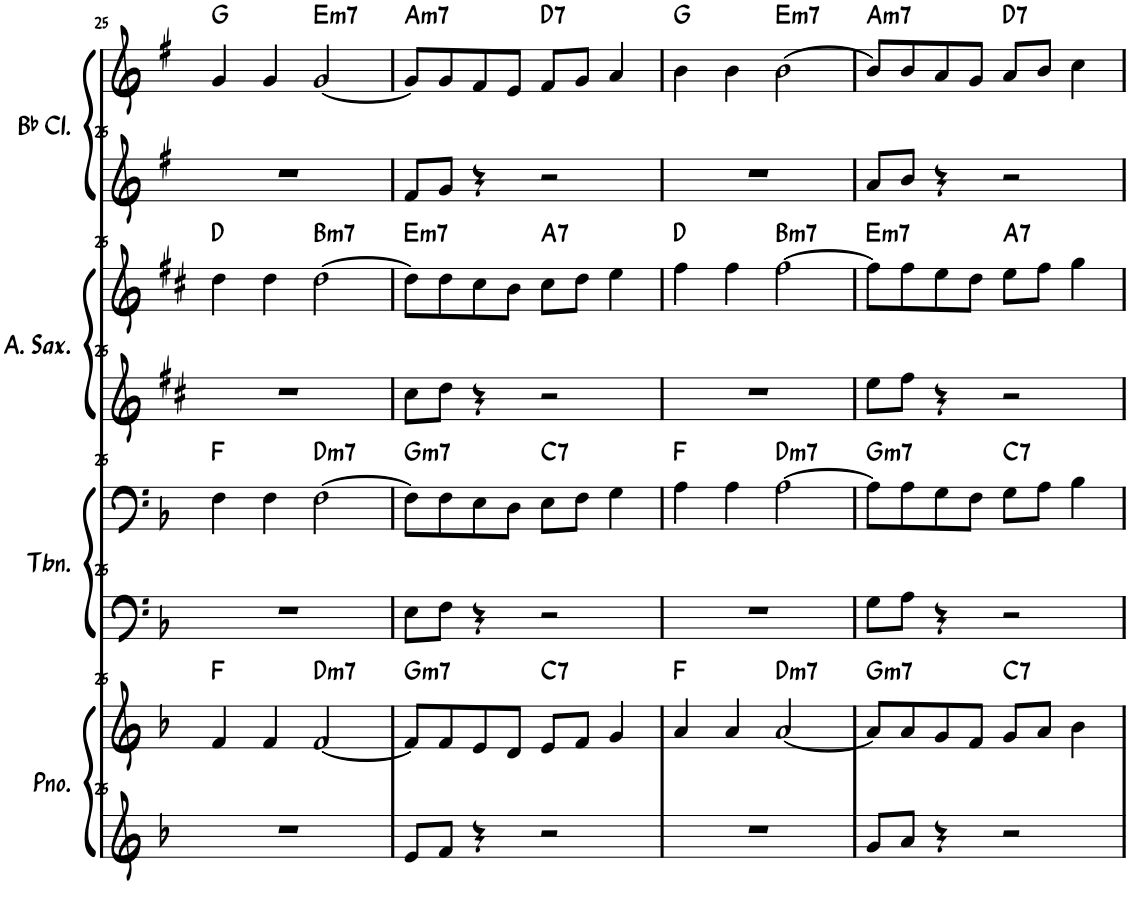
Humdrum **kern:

**kern	**kern	**harte	**kern	**kern	**harte	**kern	**kern	**harte	**kern	**kern	**harte
*part4	*part4	*part4	*part3	*part3	*part3	*part2	*part2	*part2	*part1	*part1	*part1
*staff8	*staff7	*	*staff6	*staff5	*	*staff4	*staff3	*	*staff2	*staff1	*
*I"钢琴	*	*	*I"长号	*	*	*I"中音萨克斯	*	*	*I"降B调单簧管	*	*
!!LO:PB:g=z
*clefG2	*clefG2	*	*clefF4	*clefF4	*	*clefG2	*clefG2	*	*clefG2	*clefG2	*
*	*	*	*	*	*	*Trd5c9	*Trd5c9	*	*Trd1c2	*Trd1c2	*
*k[b-]	*k[b-]	*	*k[b-]	*k[b-]	*	*k[f#c#]	*k[f#c#]	*	*k[f#]	*k[f#]	*
*M4/4	*M4/4	*	*M4/4	*M4/4	*	*M4/4	*M4/4	*	*M4/4	*M4/4	*
=25	=25	=25	=25	=25	=25	=25	=25	=25	=25	=25	=25
1r	4f/	F:maj	1r	4F\	F:maj	1r	4dd\	D:maj	1r	4g/	G:maj
.	4f/	.	.	4F\	.	.	4dd\	.	.	4g/	.
!	!	!LO:H:kt=m7	!	!	!LO:H:kt=m7	!	!	!LO:H:kt=m7	!	!	!LO:H:kt=m7
.	[2f/	D:min7	.	[2F\	D:min7	.	[2dd\	B:min7	.	[2g/	E:min7
=26	=26	=26	=26	=26	=26	=26	=26	=26	=26	=26	=26
!	!	!LO:H:kt=m7	!	!	!LO:H:kt=m7	!	!	!LO:H:kt=m7	!	!	!LO:H:kt=m7
8e/L	8f/L]	G:min7	8E\L	8F\L]	G:min7	8cc#\L	8dd\L]	E:min7	8f#/L	8g/L]	A:min7
8f/J	8f/	.	8F\J	8F\	.	8dd\J	8dd\	.	8g/J	8g/	.
4r	8e/	.	4r	8E\	.	4r	8cc#\	.	4r	8f#/	.
.	8d/J	.	.	8D\J	.	.	8b\J	.	.	8e/J	.
!	!	!LO:H:kt=7	!	!	!LO:H:kt=7	!	!	!LO:H:kt=7	!	!	!LO:H:kt=7
2r	8e/L	C:7	2r	8E\L	C:7	2r	8cc#\L	A:7	2r	8f#/L	D:7
.	8f/J	.	.	8F\J	.	.	8dd\J	.	.	8g/J	.
.	4g/	.	.	4G\	.	.	4ee\	.	.	4a/	.
=27	=27	=27	=27	=27	=27	=27	=27	=27	=27	=27	=27
1r	4a/	F:maj	1r	4A\	F:maj	1r	4ff#\	D:maj	1r	4b\	G:maj
.	4a/	.	.	4A\	.	.	4ff#\	.	.	4b\	.
!	!	!LO:H:kt=m7	!	!	!LO:H:kt=m7	!	!	!LO:H:kt=m7	!	!	!LO:H:kt=m7
.	[2a/	D:min7	.	[2A\	D:min7	.	[2ff#\	B:min7	.	[2b\	E:min7
=28	=28	=28	=28	=28	=28	=28	=28	=28	=28	=28	=28
!	!	!LO:H:kt=m7	!	!	!LO:H:kt=m7	!	!	!LO:H:kt=m7	!	!	!LO:H:kt=m7
8g/L	8a/L]	G:min7	8G\L	8A\L]	G:min7	8ee\L	8ff#\L]	E:min7	8a/L	8b/L]	A:min7
8a/J	8a/	.	8A\J	8A\	.	8ff#\J	8ff#\	.	8b/J	8b/	.
4r	8g/	.	4r	8G\	.	4r	8ee\	.	4r	8a/	.
.	8f/J	.	.	8F\J	.	.	8dd\J	.	.	8g/J	.
!	!	!LO:H:kt=7	!	!	!LO:H:kt=7	!	!	!LO:H:kt=7	!	!	!LO:H:kt=7
2r	8g/L	C:7	2r	8G\L	C:7	2r	8ee\L	A:7	2r	8a/L	D:7
.	8a/J	.	.	8A\J	.	.	8ff#\J	.	.	8b/J	.
.	4b-\	.	.	4B-\	.	.	4gg\	.	.	4cc\	.
=	=	=	=	=	=	=	=	=	=	=	=
*-	*-	*-	*-	*-	*-	*-	*-	*-	*-	*-	*-
